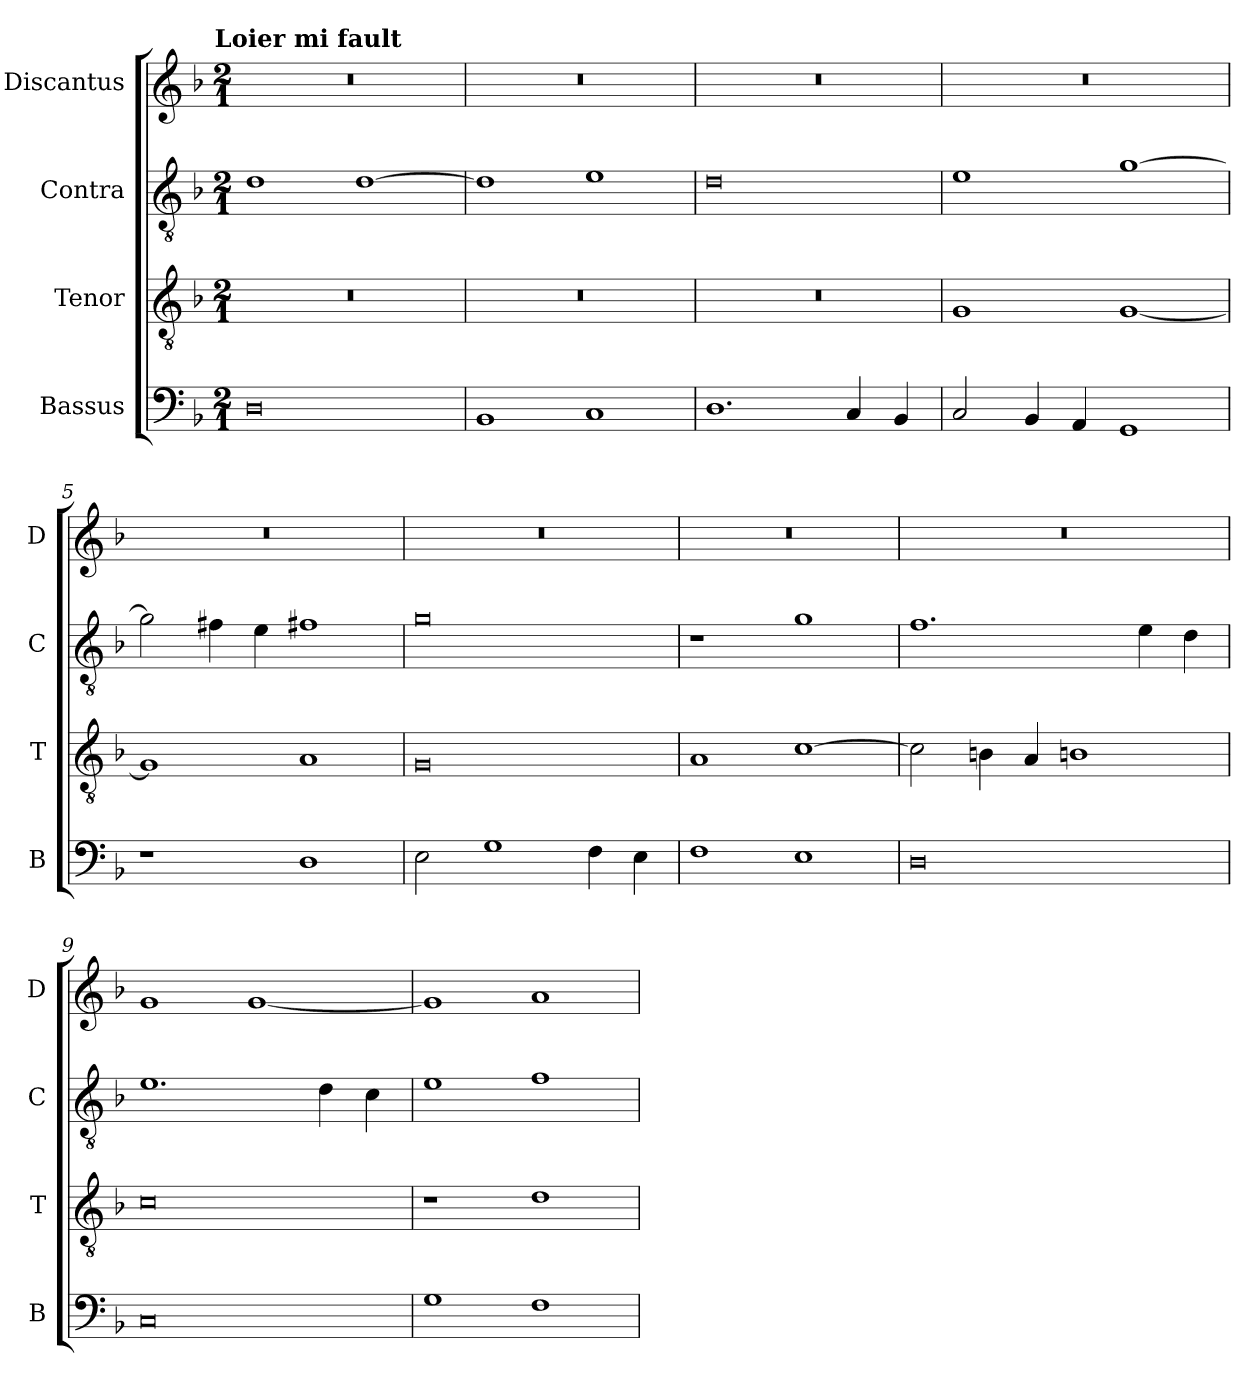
**kern	**kern	**kern	**kern
*part4	*part3	*part2	*part1
*staff4	*staff3	*staff2	*staff1
*I"Bassus	*I"Tenor	*I"Contra	*I"Discantus
*I'B	*I'T	*I'C	*I'D
*clefF4	*clefGv2	*clefGv2	*clefG2
*k[b-]	*k[b-]	*k[b-]	*k[b-]
!!LO:TX:omd:t=Loier mi fault
*M2/1	*M2/1	*M2/1	*M2/1
=1	=1	=1	=1
0D	0r	1d	0r
.	.	[1d	.
=2	=2	=2	=2
1BB-	0r	1d]	0r
1C	.	1e	.
=3	=3	=3	=3
1.D	0r	0d	0r
4C/	.	.	.
4BB-/	.	.	.
=4	=4	=4	=4
2C/	1G	1e	0r
4BB-/	.	.	.
4AA/	.	.	.
1GG	[1G	[1g	.
=5	=5	=5	=5
1r	1G]	2g\]	0r
.	.	4f#X\	.
.	.	4e\	.
1D	1A	1f#X	.
=6	=6	=6	=6
2E\	0G	0g	0r
1G	.	.	.
4F\	.	.	.
4E\	.	.	.
=7	=7	=7	=7
1F	1A	1r	0r
1E	[1c	1g	.
=8	=8	=8	=8
0D	2c\]	1.f	0r
.	4Bn\	.	.
.	4A/	.	.
.	1Bn	.	.
.	.	4e\	.
.	.	4d\	.
=9	=9	=9	=9
0C	0c	1.e	1g
.	.	.	[1g
.	.	4d\	.
.	.	4c\	.
=10	=10	=10	=10
1G	1r	1e	1g]
1F	1d	1f	1a
=	=	=	=
*-	*-	*-	*-
